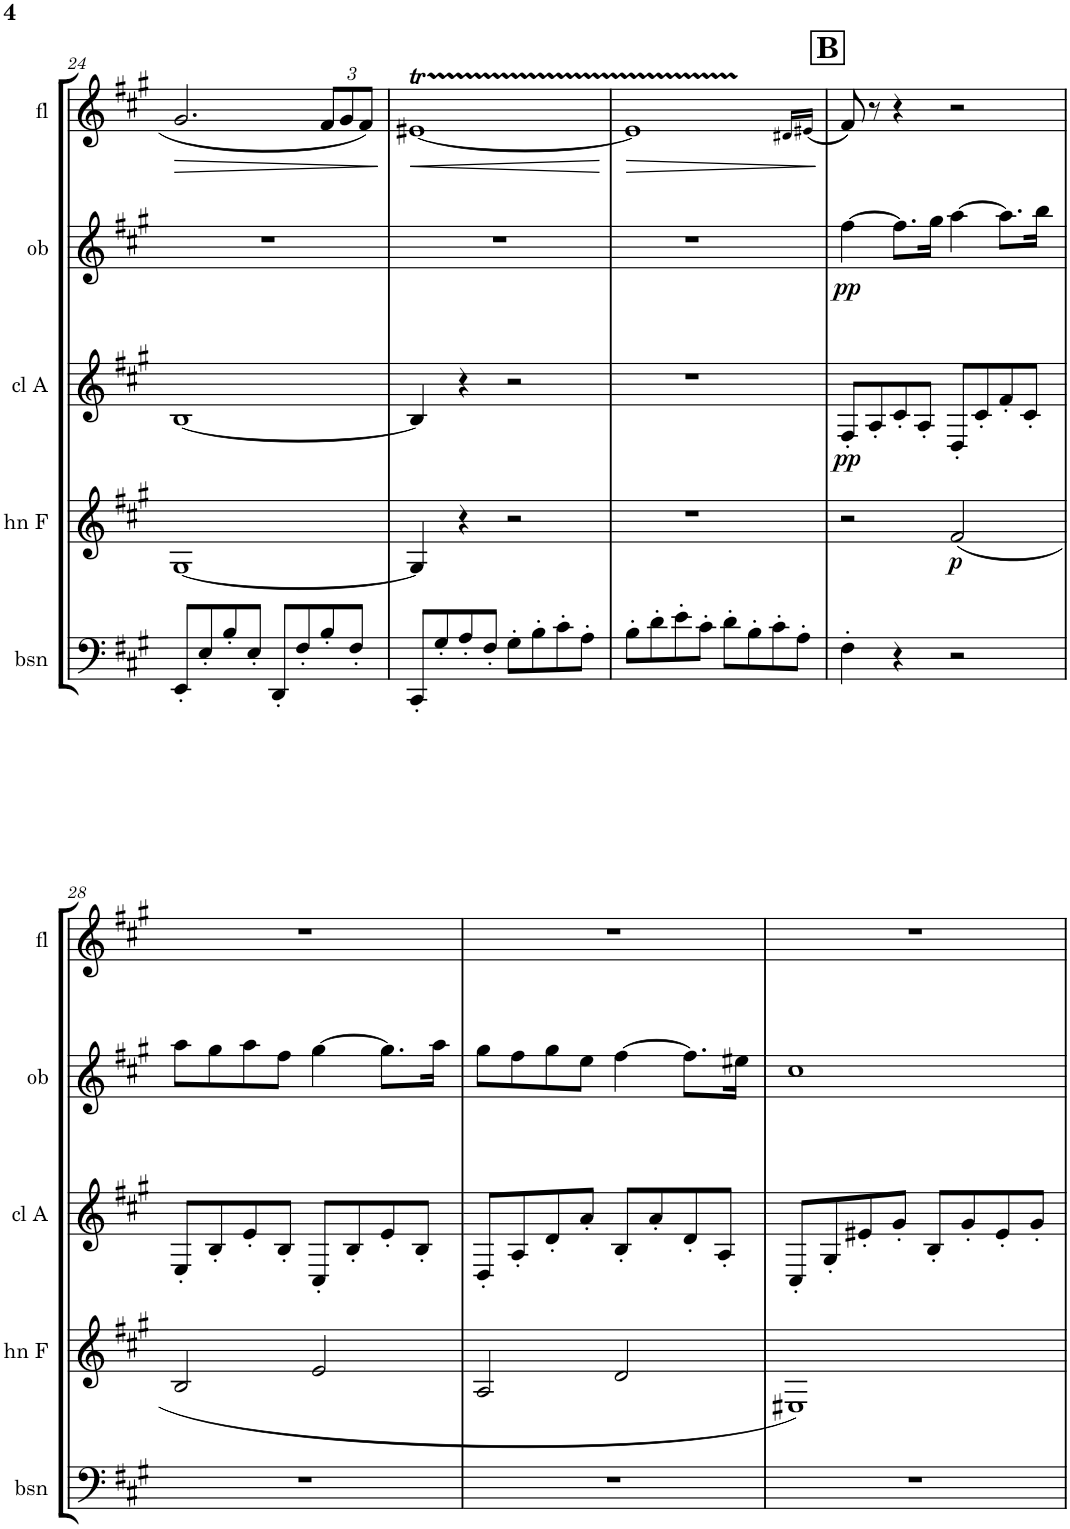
**kern	**kern	**dynam	**kern	**dynam	**kern	**dynam	**kern	**dynam
*part5	*part4	*part4	*part3	*part3	*part2	*part2	*part1	*part1
*staff5	*staff4	*staff4	*staff3	*staff3	*staff2	*staff2	*staff1	*staff1
*I"Bassoon	*I"Horn in F	*	*I"A Clarinet	*	*I"Oboe	*	*I"Flute	*
*I'bsn	*I'hn F	*	*I'cl A	*	*I'ob	*	*I'fl	*
!!LO:PB:g=z
*clefF4	*clefG2	*	*clefG2	*	*clefG2	*	*clefG2	*
*	*ITrd4c7	*	*ITrd2c3	*	*	*	*	*
*k[f#c#g#]	*k[f#c#g#]	*	*k[f#c#g#]	*	*k[f#c#g#]	*	*k[f#c#g#]	*
*M4/4	*M4/4	*	*M4/4	*	*M4/4	*	*M4/4	*
*met(c)	*met(c)	*	*met(c)	*	*met(c)	*	*met(c)	*
=24	=24	=24	=24	=24	=24	=24	=24	=24
!	!	!	!	!	!	!	!	!LO:HP:b
8EE'/L	[1G#	.	[1B	.	1r	.	2.g#/	>
8E'/	.	.	.	.	.	.	.	.
8B'/	.	.	.	.	.	.	.	.
8E'/J	.	.	.	.	.	.	.	.
8DD'/L	.	.	.	.	.	.	.	.
8F#'/	.	.	.	.	.	.	.	.
*	*	*	*	*	*	*	*Xbrackettup	*
8B'/	.	.	.	.	.	.	12f#/L	.
.	.	.	.	.	.	.	12g#/	.
8F#'/J	.	.	.	.	.	.	.	.
.	.	.	.	.	.	.	12f#/J	.
.	.	.	.	.	.	.	.	]
=25	=25	=25	=25	=25	=25	=25	=25	=25
!	!	!	!	!	!	!	!	!LO:HP:b
8CC#'/L	4G#/]	.	4B/]	.	1r	.	[1e#Xt	<
8G#'/	.	.	.	.	.	.	.	.
8A'/	4r	.	4r	.	.	.	.	.
8F#'/J	.	.	.	.	.	.	.	.
8G#'\L	2r	.	2r	.	.	.	.	.
8B'\	.	.	.	.	.	.	.	.
8c#'\	.	.	.	.	.	.	.	.
8A'\J	.	.	.	.	.	.	.	.
.	.	.	.	.	.	.	.	[
=26	=26	=26	=26	=26	=26	=26	=26	=26
!	!	!	!	!	!	!	!	!LO:HP:b
8B'\L	1r	.	1r	.	1r	.	1e#TTT]	>
8d'\	.	.	.	.	.	.	.	.
8e'\	.	.	.	.	.	.	.	.
8c#'\J	.	.	.	.	.	.	.	.
8d'\L	.	.	.	.	.	.	.	.
8B'\	.	.	.	.	.	.	.	.
8c#'\	.	.	.	.	.	.	.	.
8A'\J	.	.	.	.	.	.	.	.
.	.	.	.	.	.	.	16qd#X/LL	.
.	.	.	.	.	.	.	(16qe#X/JJ	.
.	.	.	.	.	.	.	.	]
!!LO:REH:place=s1:a:B:cj:fs=14:t=B
=27	=27	=27	=27	=27	=27	=27	=27	=27
!	!	!	!	!LO:DY:b	!	!LO:DY:b	!	!
4F#'\	2r	.	8F#'/L	pp	[4ff#\	pp	8f#/)	.
.	.	.	8A'/	.	.	.	8r	.
4r	.	.	8c#'/	.	8.ff#\L]	.	4r	.
.	.	.	8A'/J	.	.	.	.	.
.	.	.	.	.	16gg#\Jk	.	.	.
!	!	!LO:DY:b	!	!	!	!	!	!
2r	(2f#/	p	8D'/L	.	[4aa\	.	2r	.
.	.	.	8c#'/	.	.	.	.	.
.	.	.	8f#'/	.	8.aa\L]	.	.	.
.	.	.	8c#'/J	.	.	.	.	.
.	.	.	.	.	16bb\Jk	.	.	.
!!LO:LB:g=z
=28	=28	=28	=28	=28	=28	=28	=28	=28
1r	2B/	.	8E'/L	.	8aa\L	.	1r	.
.	.	.	8B'/	.	8gg#\	.	.	.
.	.	.	8e'/	.	8aa\	.	.	.
.	.	.	8B'/J	.	8ff#\J	.	.	.
.	2e/	.	8C#'/L	.	[4gg#\	.	.	.
.	.	.	8B'/	.	.	.	.	.
.	.	.	8e'/	.	8.gg#\L]	.	.	.
.	.	.	8B'/J	.	.	.	.	.
.	.	.	.	.	16aa\Jk	.	.	.
=29	=29	=29	=29	=29	=29	=29	=29	=29
1r	2A/	.	8D'/L	.	8gg#\L	.	1r	.
.	.	.	8A'/	.	8ff#\	.	.	.
.	.	.	8d'/	.	8gg#\	.	.	.
.	.	.	8a'/J	.	8ee\J	.	.	.
.	2d/	.	8B'/L	.	[4ff#\	.	.	.
.	.	.	8a'/	.	.	.	.	.
.	.	.	8d'/	.	8.ff#\L]	.	.	.
.	.	.	8A'/J	.	.	.	.	.
.	.	.	.	.	16ee#X\Jk	.	.	.
=30	=30	=30	=30	=30	=30	=30	=30	=30
1r	1E#X)	.	8C#'/L	.	1cc#	.	1r	.
.	.	.	8G#'/	.	.	.	.	.
.	.	.	8e#X'/	.	.	.	.	.
.	.	.	8g#'/J	.	.	.	.	.
.	.	.	8B'/L	.	.	.	.	.
.	.	.	8g#'/	.	.	.	.	.
.	.	.	8e#'/	.	.	.	.	.
.	.	.	8g#'/J	.	.	.	.	.
=	=	=	=	=	=	=	=	=
*-	*-	*-	*-	*-	*-	*-	*-	*-
